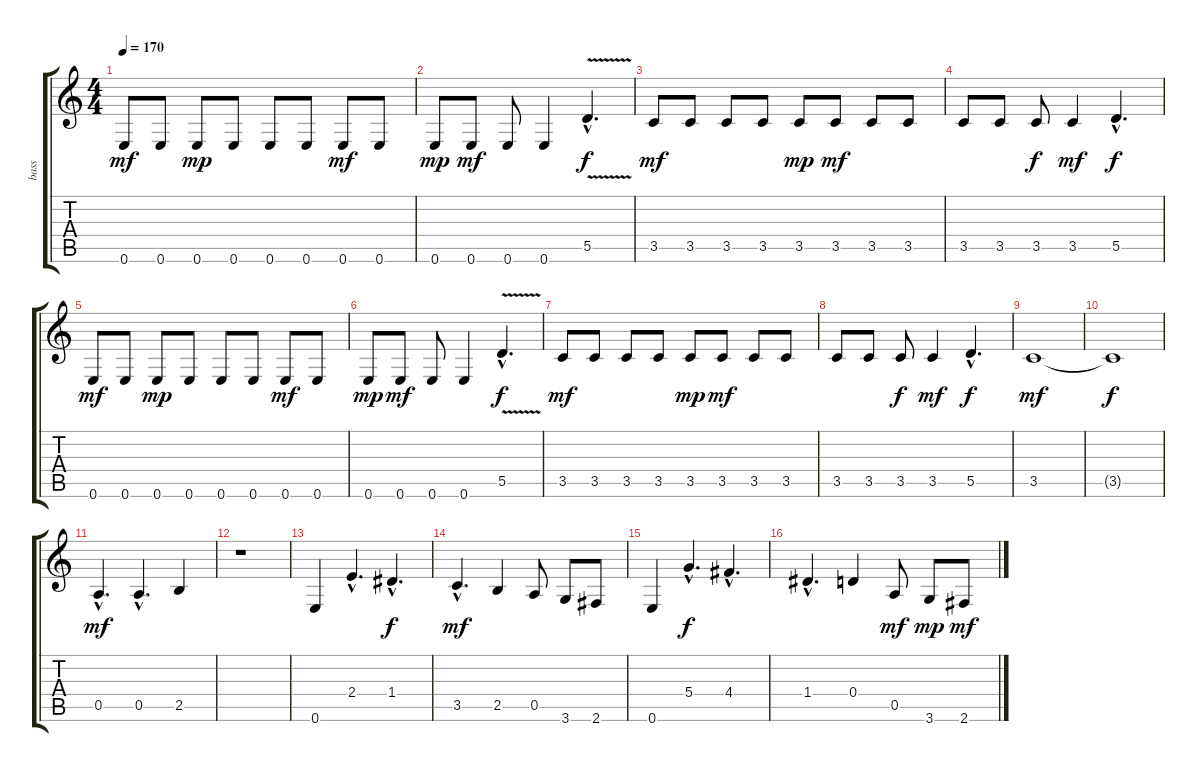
\track ("bass" "bass") {instrument electricbasspick}
\staff {score tabs}
\tuning (E4 B3 G3 D3 A2 E2) {hide}
\ts (4 4)
\tempo 170
\clef g2
\ks c
0.6.8{dy mf} 0.6.8 0.6.8{dy mp} 0.6.8 0.6.8 0.6.8 0.6.8{dy mf} 0.6.8 |
0.6.8{dy mp} 0.6.8{dy mf} 0.6.8 0.6.4 5.5{v hac}.4{d dy f} |
3.5.8{dy mf} 3.5.8 3.5.8 3.5.8 3.5.8{dy mp} 3.5.8{dy mf} 3.5.8 3.5.8 |
3.5.8 3.5.8 3.5.8{dy f} 3.5.4{dy mf} 5.5{hac}.4{d dy f} |
0.6.8{dy mf} 0.6.8 0.6.8{dy mp} 0.6.8 0.6.8 0.6.8 0.6.8{dy mf} 0.6.8 |
0.6.8{dy mp} 0.6.8{dy mf} 0.6.8 0.6.4 5.5{v hac}.4{d dy f} |
3.5.8{dy mf} 3.5.8 3.5.8 3.5.8 3.5.8{dy mp} 3.5.8{dy mf} 3.5.8 3.5.8 |
3.5.8 3.5.8 3.5.8{dy f} 3.5.4{dy mf} 5.5{hac}.4{d dy f} |
3.5.1{dy mf} |
3.5{t}.1{dy f} |
0.5{hac}.4{d dy mf} 0.5{hac}.4{d} 2.5.4 |
r.1 |
0.6.4 2.4{hac}.4{d} 1.4{hac}.4{d dy f} |
3.5{hac}.4{d dy mf} 2.5.4 0.5.8 3.6.8 2.6.8 |
0.6.4 5.4{hac}.4{d dy f} 4.4{hac}.4{d} |
1.4{hac}.4{d} 0.4.4 0.5.8{dy mf} 3.6.8{dy mp} 2.6.8{dy mf}
